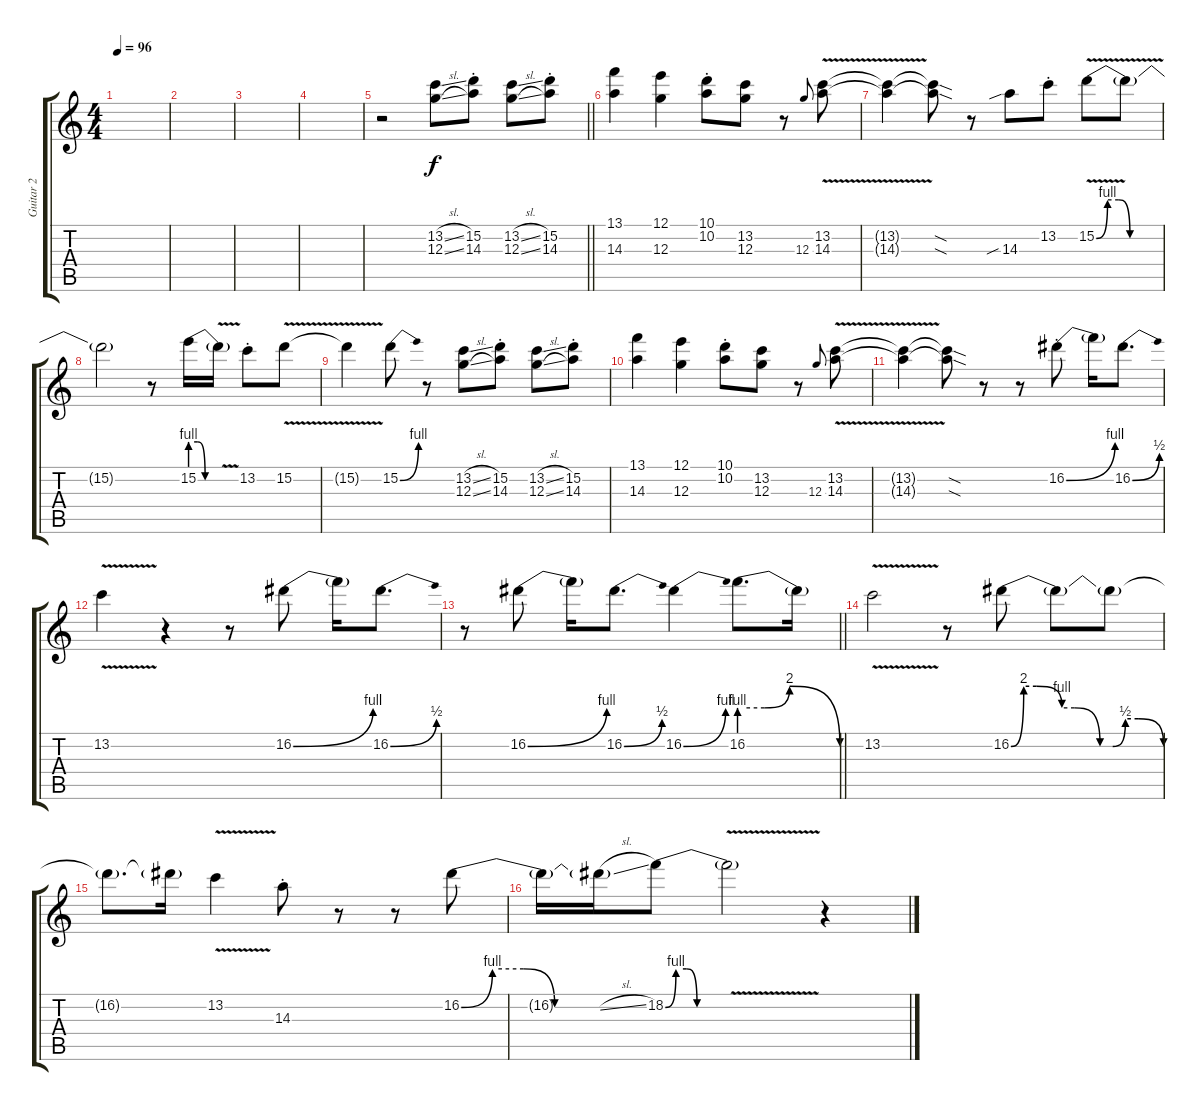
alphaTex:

\track ("Guitar 2" "Guitar 2") {instrument electricguitarjazz}
\staff {score tabs}
\tuning (E4 B3 G3 D3 A2 E2) {hide}
\ts (4 4)
\tempo 96
\clef g2
\ks c
|
|
|
|
\barLineRight lightlight
r.2{volume 13} (13.2{sl} 12.3{sl}).8 (15.2{st} 14.3{st}).8 (13.2{sl} 12.3{sl}).8 (15.2{st} 14.3{st}).8 |
(13.1 14.3).4 (12.1 12.3).4 (10.1{st} 10.2{st}).8 (13.2 12.3).8 r.8 12.3.8{gr onbeat} (13.2{v} 14.3{v}).8 |
(13.2{t} 14.3{t}).4 (13.2{sod t} 14.3{sod t}).8 r.8 14.3{sib}.8 13.2{st}.8 15.2{be (custom 0 0 10 4 20 4 30 0 60 0) v}.8 15.2{t}.8 |
15.2{t}.2 r.8 15.2{be (custom 0 4 15 4 30 0 60 0)}.16 15.2{v t}.16 13.2{st}.8 15.2{v}.8 |
15.2{t}.4 15.2{be (bend 0 0 60 4)}.8 r.8 (13.2{sl} 12.3{sl}).8 (15.2{st} 14.3{st}).8 (13.2{sl} 12.3{sl}).8 (15.2{st} 14.3{st}).8 |
(13.1 14.3).4 (12.1 12.3).4 (10.1{st} 10.2{st}).8 (13.2 12.3).8 r.8 12.3.8{gr onbeat} (13.2{v} 14.3{v}).8 |
(13.2{t} 14.3{t}).4 (13.2{sod t} 14.3{sod t}).8 r.8 r.8 16.2{be (bend 0 0 60 4) st}.8 16.2{t}.16 16.2{be (bend 0 0 60 2)}.8{d} |
13.2{v}.4 r.4 r.8 16.2{be (bend 0 0 60 4)}.8 16.2{t}.16 16.2{be (bend 0 0 60 2)}.8{d} |
\barLineRight lightlight
r.8 16.2{be (bend 0 0 60 4)}.8 16.2{t}.16 16.2{be (bend 0 0 60 2)}.8{d} 16.2{be (bend 0 0 60 4)}.4 16.2{be (custom 0 4 15 4 30 8 60 0)}.8{d} 16.2{t}.16 |
13.2{v}.2 r.8 16.2{be (custom 0 0 5 8 10 8 20 4 25 4 35 0 40 0 45 2 50 2 60 0)}.8 16.2{t}.8 16.2{t}.8 |
16.2{t}.8{d} 16.2{t}.16 13.2{v}.4 14.3{st}.8 r.8 r.8 16.2{be (custom 0 0 10 4 20 4 30 0 60 0)}.8 |
16.2{t}.16 16.2{sl t}.16 18.2{be (custom 0 0 10 4 20 4 30 0 60 0)}.8 18.2{v t}.2 r.4
